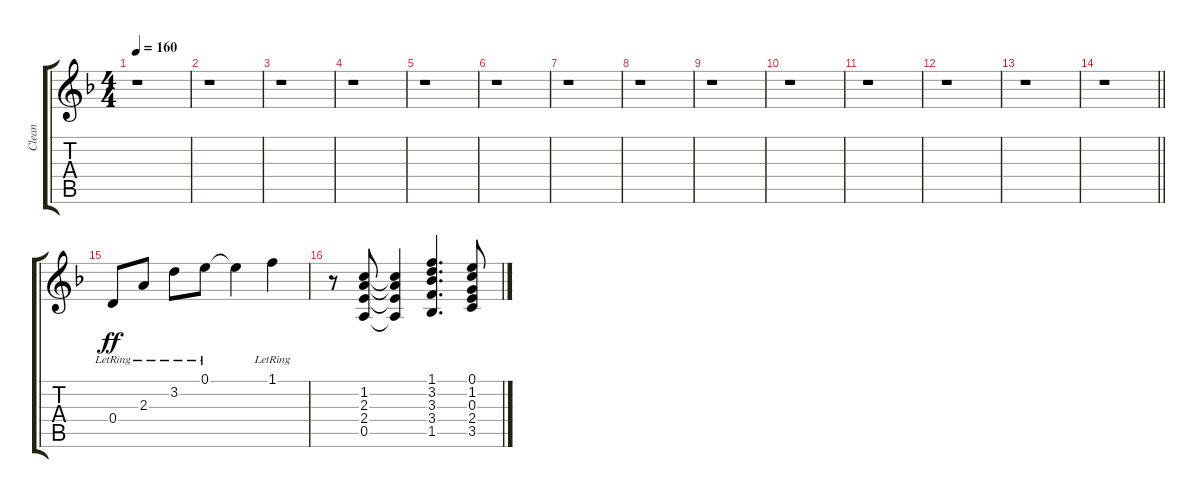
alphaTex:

\track ("Clean" "Clean") {instrument electricguitarclean}
\staff {score tabs}
\tuning (E4 B3 G3 D3 A2 E2) {hide}
\ts (4 4)
\tempo 160
\clef g2
\ks f
r.1{dy fff} |
r.1 |
r.1 |
r.1 |
r.1 |
r.1 |
r.1 |
r.1 |
r.1 |
r.1 |
r.1 |
r.1 |
r.1 |
\barLineRight lightlight
r.1 |
0.4{lr}.8{dy ff} 2.3{lr}.8 3.2{lr}.8 0.1{lr}.8 0.1{t}.4 1.1{lr}.4 |
r.8 (1.2 2.3 2.4 0.5).8 (1.2{t} 2.3{t} 2.4{t} 0.5{t}).4 (1.1 3.2 3.3 3.4 1.5).4{d} (0.1 1.2 0.3 2.4 3.5).8
